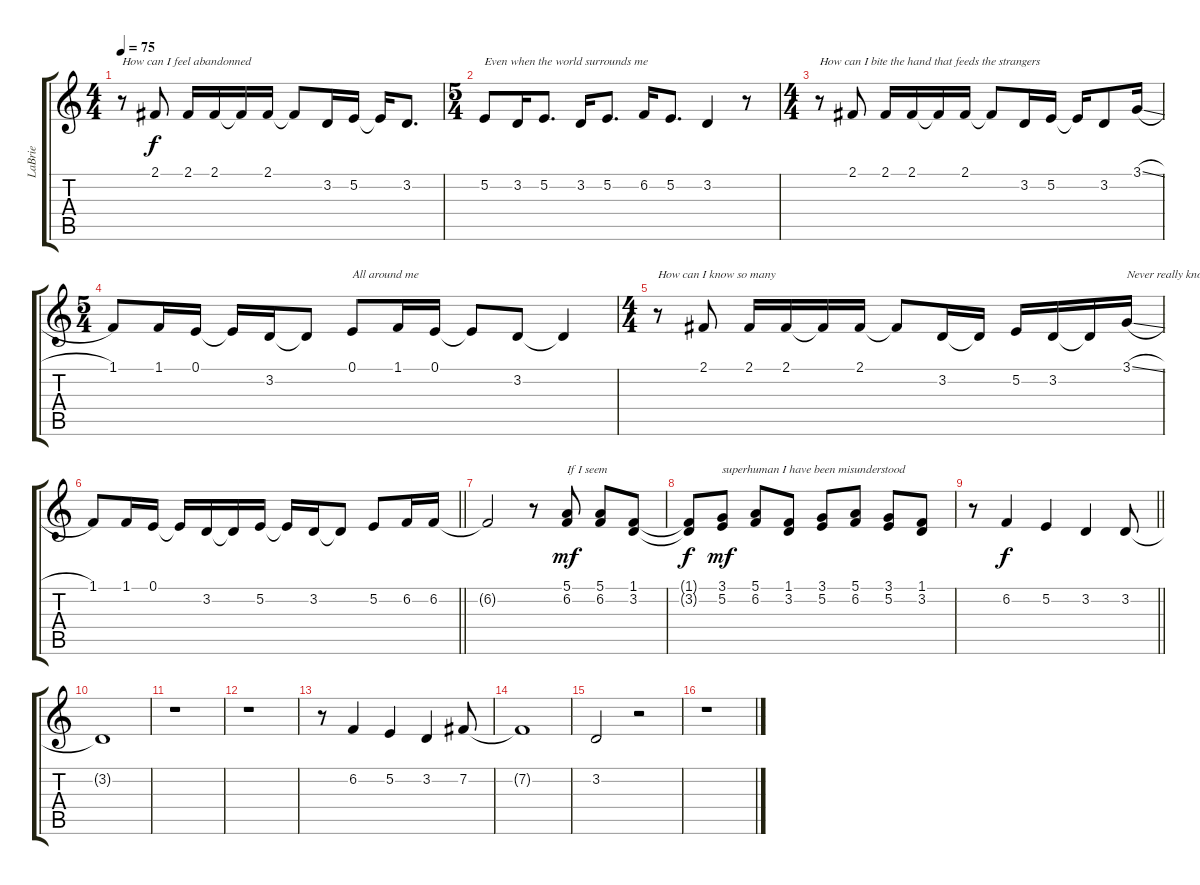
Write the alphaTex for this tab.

\track ("LaBrie" "LaBrie") {instrument violin}
\staff {score tabs}
\tuning (E4 B3 G3 D3 A2 E2) {hide}
\ts (4 4)
\tempo 75
\clef g2
\ks c
r.8{txt "How can I feel abandonned" dy f} 2.1.8 2.1.16 2.1.16 2.1{t}.16 2.1.16 2.1{t}.8 3.2.16 5.2.16 5.2{t}.16 3.2.8{d} |
\ts (5 4)
5.2.8{txt "Even when the world surrounds me"} 3.2.16 5.2.8{d} 3.2.16 5.2.8{d} 6.2.16 5.2.8{d} 3.2.4 r.8 |
\ts (4 4)
r.8{txt "How can I bite the hand that feeds the strangers"} 2.1.8 2.1.16 2.1.16 2.1{t}.16 2.1.16 2.1{t}.8 3.2.16 5.2.16 5.2{t}.16 3.2.8 3.1{sl}.16 |
\ts (5 4)
1.1.8 1.1.16 0.1.16 0.1{t}.16 3.2.16 3.2{t}.8 0.1.8{txt "All around me"} 1.1.16 0.1.16 0.1{t}.8 3.2.8 3.2{t}.4 |
\ts (4 4)
r.8{txt "How can I know so many"} 2.1.8 2.1.16 2.1.16 2.1{t}.16 2.1.16 2.1{t}.8 3.2.16 3.2{t}.16 5.2.16 3.2.16 3.2{t}.16 3.1{sl}.16{txt "Never really knowing anyone"} |
\barLineRight lightlight
1.1.8 1.1.16 0.1.16 0.1{t}.16 3.2.16 3.2{t}.16 5.2.16 5.2{t}.16 3.2.16 3.2{t}.8 5.2.8 6.2.16 6.2.16 |
6.2{t}.2 r.8 (5.1 6.2).8{txt "If I seem" dy mf} (5.1 6.2).8 (1.1 3.2).8 |
(1.1{t} 3.2{t}).8{dy f} (3.1 5.2).8{txt "superhuman I have been misunderstood" dy mf} (5.1 6.2).8 (1.1 3.2).8 (3.1 5.2).8 (5.1 6.2).8 (3.1 5.2).8 (1.1 3.2).8 |
\barLineRight lightlight
r.8 6.2.4{dy f} 5.2.4 3.2.4 3.2.8 |
3.2{t}.1 |
r.1 |
r.1 |
r.8 6.2.4 5.2.4 3.2.4 7.2.8 |
7.2{t}.1 |
3.2.2 r.2 |
r.1
